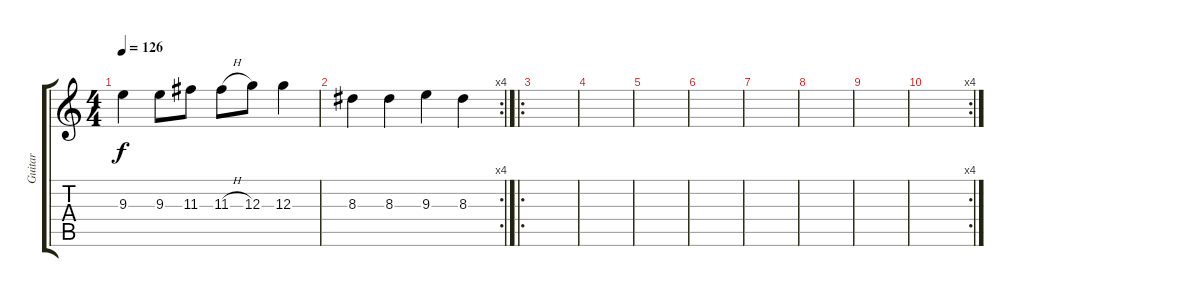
\track ("Guitar" "Guitar") {instrument distortionguitar}
\staff {score tabs}
\tuning (E4 B3 G3 D3 A2 E2) {hide}
\ts (4 4)
\tempo 126
\clef g2
\ks c
9.3.4{dy f} 9.3.8 11.3.8 11.3{h}.8 12.3.8 12.3.4 |
\rc 4
8.3.4 8.3.4 9.3.4 8.3.4 |
\ro
|
|
|
|
|
|
|
\rc 4
